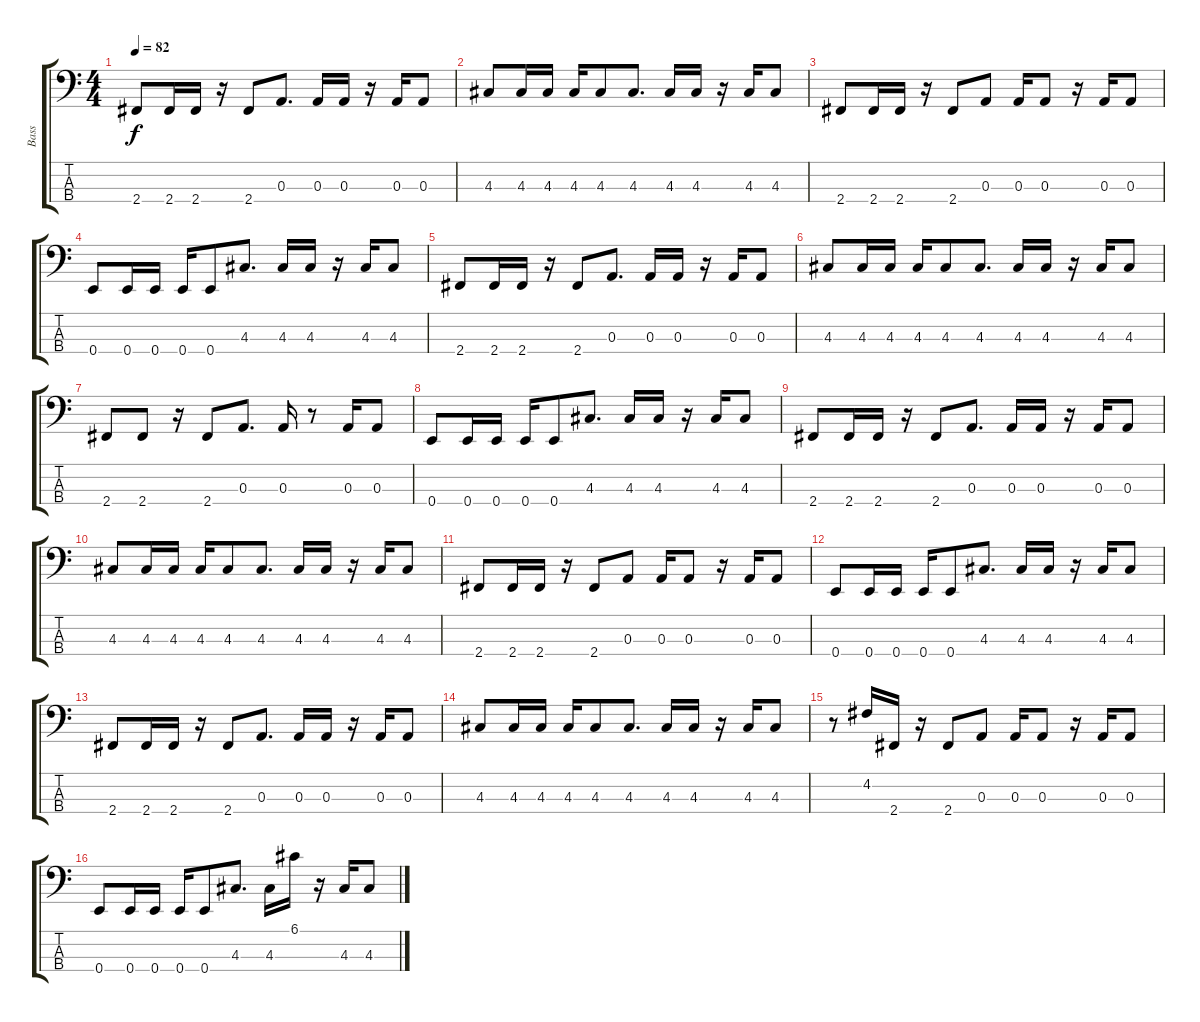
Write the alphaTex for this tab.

\track ("Bass" "Bass") {instrument acousticguitarnylon}
\staff {score tabs}
\tuning (G2 D2 A1 E1) {hide}
\ts (4 4)
\tempo 82
\clef f4
\ks c
2.4.8{dy f} 2.4.16 2.4.16 r.16 2.4.8 0.3.8{d} 0.3.16 0.3.16 r.16 0.3.16 0.3.8 |
4.3.8 4.3.16 4.3.16 4.3.16 4.3.8 4.3.8{d} 4.3.16 4.3.16 r.16 4.3.16 4.3.8 |
2.4.8 2.4.16 2.4.16 r.16 2.4.8 0.3.8 0.3.16 0.3.8 r.16 0.3.16 0.3.8 |
0.4.8 0.4.16 0.4.16 0.4.16 0.4.8 4.3.8{d} 4.3.16 4.3.16 r.16 4.3.16 4.3.8 |
2.4.8 2.4.16 2.4.16 r.16 2.4.8 0.3.8{d} 0.3.16 0.3.16 r.16 0.3.16 0.3.8 |
4.3.8 4.3.16 4.3.16 4.3.16 4.3.8 4.3.8{d} 4.3.16 4.3.16 r.16 4.3.16 4.3.8 |
2.4.8 2.4.8 r.16 2.4.8 0.3.8{d} 0.3.16 r.8 0.3.16 0.3.8 |
0.4.8 0.4.16 0.4.16 0.4.16 0.4.8 4.3.8{d} 4.3.16 4.3.16 r.16 4.3.16 4.3.8 |
2.4.8 2.4.16 2.4.16 r.16 2.4.8 0.3.8{d} 0.3.16 0.3.16 r.16 0.3.16 0.3.8 |
4.3.8 4.3.16 4.3.16 4.3.16 4.3.8 4.3.8{d} 4.3.16 4.3.16 r.16 4.3.16 4.3.8 |
2.4.8 2.4.16 2.4.16 r.16 2.4.8 0.3.8 0.3.16 0.3.8 r.16 0.3.16 0.3.8 |
0.4.8 0.4.16 0.4.16 0.4.16 0.4.8 4.3.8{d} 4.3.16 4.3.16 r.16 4.3.16 4.3.8 |
2.4.8 2.4.16 2.4.16 r.16 2.4.8 0.3.8{d} 0.3.16 0.3.16 r.16 0.3.16 0.3.8 |
4.3.8 4.3.16 4.3.16 4.3.16 4.3.8 4.3.8{d} 4.3.16 4.3.16 r.16 4.3.16 4.3.8 |
r.8 4.2.16 2.4.16 r.16 2.4.8 0.3.8 0.3.16 0.3.8 r.16 0.3.16 0.3.8 |
0.4.8 0.4.16 0.4.16 0.4.16 0.4.8 4.3.8{d} 4.3.16 6.1.16 r.16 4.3.16 4.3.8
